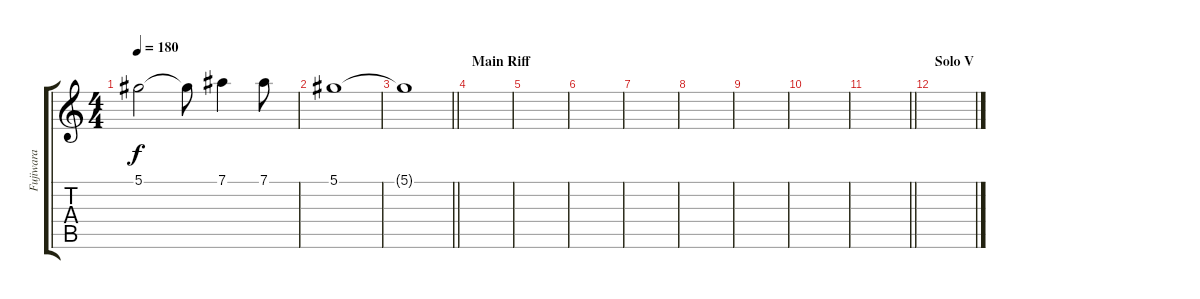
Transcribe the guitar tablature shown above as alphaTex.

\track ("Fujiwara" "Fujiwara") {instrument electricguitarjazz}
\staff {score tabs}
\tuning (Eb4 Bb3 Gb3 Db3 Ab2 Eb2) {hide}
\ts (4 4)
\tempo 180
\clef g2
\ks c
5.1{t}.2{dy f} 5.1{t}.8 7.1.4 7.1.8 |
5.1.1 |
\barLineRight lightlight
5.1{t}.1 |
\section ("" "Main Riff")
|
|
|
|
|
|
|
\barLineRight lightlight
|
\section ("" "Solo V")
